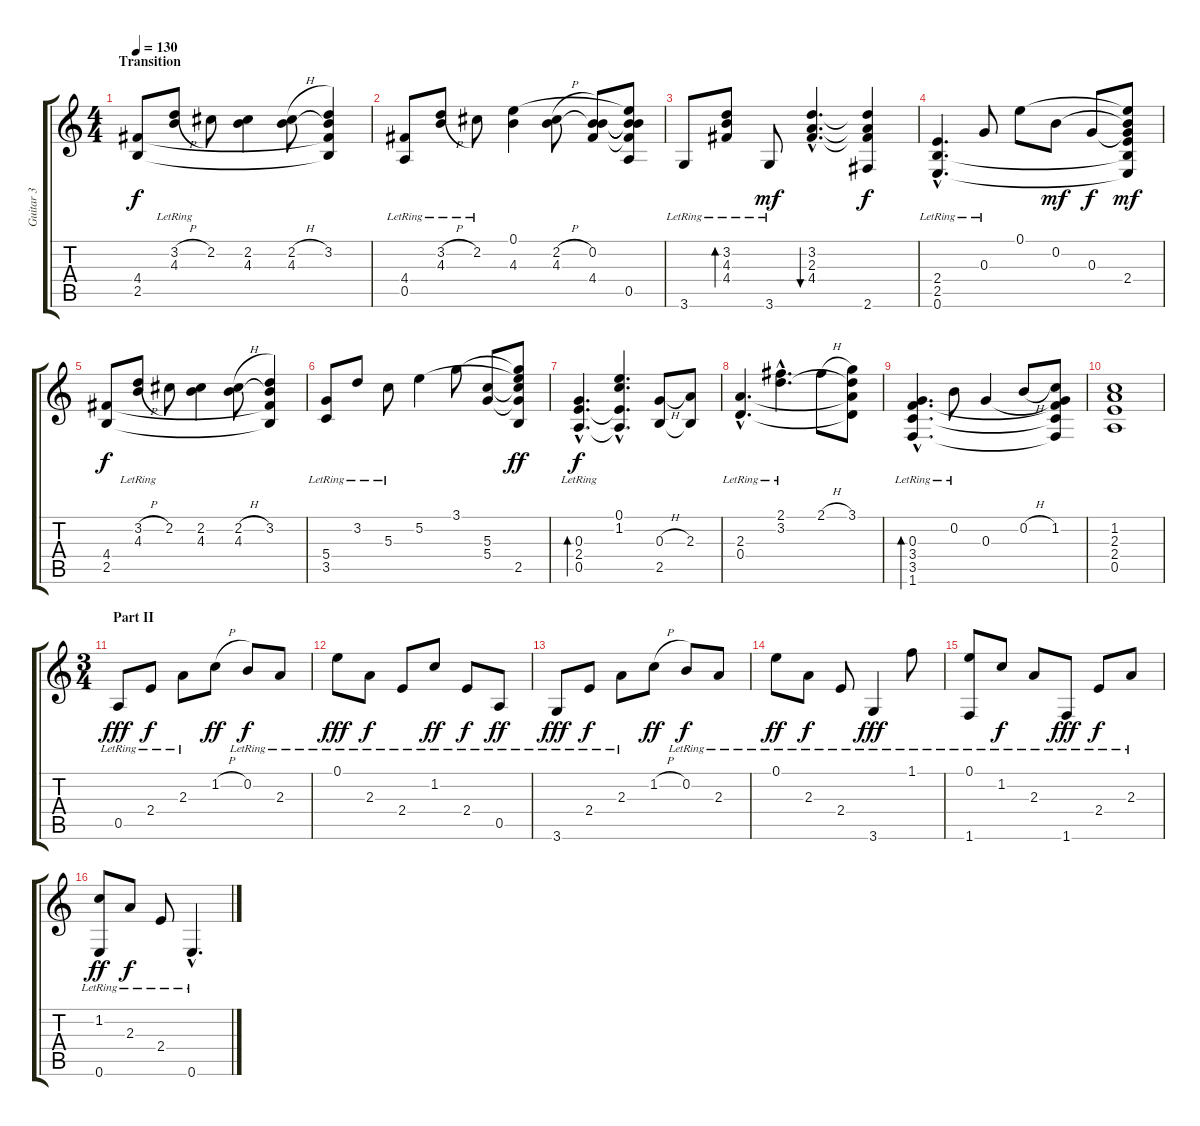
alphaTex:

\track ("Guitar 3" "Guitar 3") {instrument distortionguitar}
\staff {score tabs}
\tuning (E4 B3 G3 D3 A2 E2) {hide}
\ts (4 4)
\section ("" "Transition")
\tempo 130
\clef g2
\ks c
(4.4 2.5).8{dy f balance 14 instrument acousticguitarsteel} (3.2{h} 4.3{lr}).8 2.2.8 (2.2 4.3).4 (2.2{h} 4.3).8 (3.2 4.3{t} 4.4{t} 2.5{t}).4 |
(4.4{lr} 0.5{lr}).8 (3.2{h} 4.3{lr}).8 2.2{lr}.8 (0.1 4.3).4 (2.2{h} 4.3).8 (0.2 4.3{t} 4.4).8 (0.1{t} 0.2{t} 4.3{t} 4.4{t} 0.5).8 |
3.6{lr}.8 (3.2{lr} 4.3{lr} 4.4{lr}).8{bd 60} 3.6{lr}.8{dy mf} (3.2{hac} 2.3{hac} 4.4{hac}).4{d bu 60} (3.2{t} 2.3{t} 4.4{t} 2.6).4{dy f} |
(2.4{hac lr} 2.5{hac} 0.6{hac}).4{d} 0.3{lr}.8 0.1.8 0.2.8{dy mf} 0.3.8{dy f} (0.1{t} 0.2{t} 0.3{t} 2.4 2.5{t} 0.6{t}).8{dy mf} |
(4.4 2.5).8{dy f balance 14 instrument acousticguitarsteel} (3.2{h} 4.3{lr}).8 2.2.8 (2.2 4.3).4 (2.2{h} 4.3).8 (3.2 4.3{t} 4.4{t} 2.5{t}).4 |
(5.4{lr} 3.5{lr}).8 3.2{lr}.8 5.3{lr}.8 5.2.4 3.1.8 (5.3 5.4).8 (3.1{t} 5.2{t} 5.3{t} 5.4{t} 2.5).8{dy ff} |
(0.3{hac lr} 2.4{hac} 0.5{hac}).4{d bd 60 dy f} (0.1{hac} 1.2{hac} 2.4{hac t} 0.5{hac t}).4{d} (0.3{h} 2.5).8 (2.3 2.5{t}).8 |
(2.3{hac lr} 0.4{hac lr}).4{d} (2.1{hac lr} 3.2{hac}).4{d} 2.1{h}.8 (3.1 3.2{t} 2.3{t} 0.4{t}).8 |
(0.3{hac lr} 3.4{hac} 3.5{hac} 1.6{hac}).4{d bd 60} 0.2{lr}.8 0.3.4 0.2{h}.8 (1.2 0.3{t} 3.4{t} 3.5{t} 1.6{t}).8 |
(1.2 2.3 2.4 0.5).1 |
\ts (3 4)
\section ("" "Part II")
0.5{lr}.8{dy fff volume 15 balance 8 instrument acousticguitarsteel} 2.4{lr}.8{dy f} 2.3{lr}.8 1.2{h}.8{dy ff} 0.2{lr}.8{dy f} 2.3{lr}.8 |
0.1{lr}.8{dy fff} 2.3{lr}.8{dy f} 2.4{lr}.8 1.2{lr}.8{dy ff} 2.4{lr}.8{dy f} 0.5{lr}.8{dy ff} |
3.6{lr}.8{dy fff} 2.4{lr}.8{dy f} 2.3{lr}.8 1.2{h}.8{dy ff} 0.2{lr}.8{dy f} 2.3{lr}.8 |
0.1{lr}.8{dy ff} 2.3{lr}.8{dy f} 2.4{lr}.8 3.6{lr}.4{dy fff} 1.1{lr}.8 |
(0.1{lr} 1.6{lr}).8 1.2{lr}.8{dy f} 2.3{lr}.8 1.6{lr}.8{dy fff} 2.4{lr}.8{dy f} 2.3{lr}.8 |
(1.2{lr} 0.6{lr}).8{dy ff} 2.3{lr}.8{dy f} 2.4{lr}.8 0.6{hac lr}.4{d}
